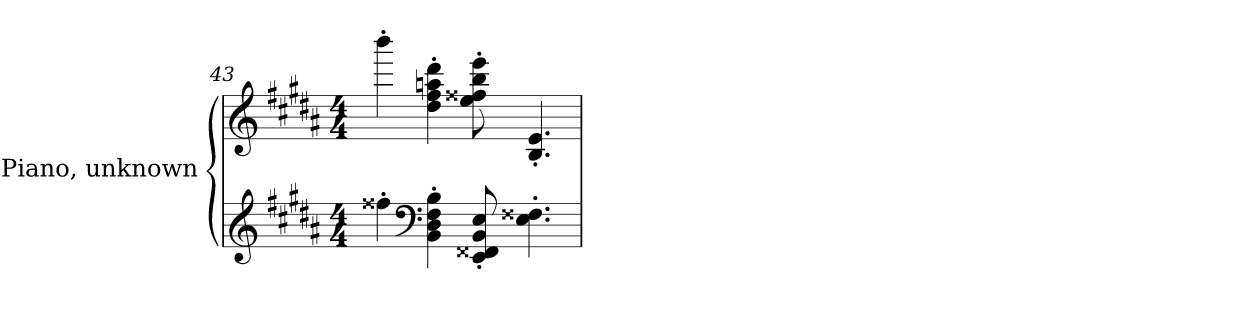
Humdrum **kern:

**kern	**kern
*part1	*part1
*staff2	*staff1
*I"Piano, unknown	*
*I'Pno.	*
!!LO:PB:g=z
*clefG2	*clefG2
*k[f#c#g#d#a#]	*k[f#c#g#d#a#]
*M4/4	*M4/4
=43	=43
4ff##X'\	4bbb'\
*clefF4	*
4BB\' 4D#\' 4F#\' 4B\'	4dd#\' 4ff#\' 4aan\' 4ddd#\'
8EE/' 8FF##X/' 8BB/' 8E/'	8ee\' 8ff##X\' 8bb\' 8eee\'
4.E\' 4.F##X\'	4.B/' 4.e/'
=	=
*-	*-
